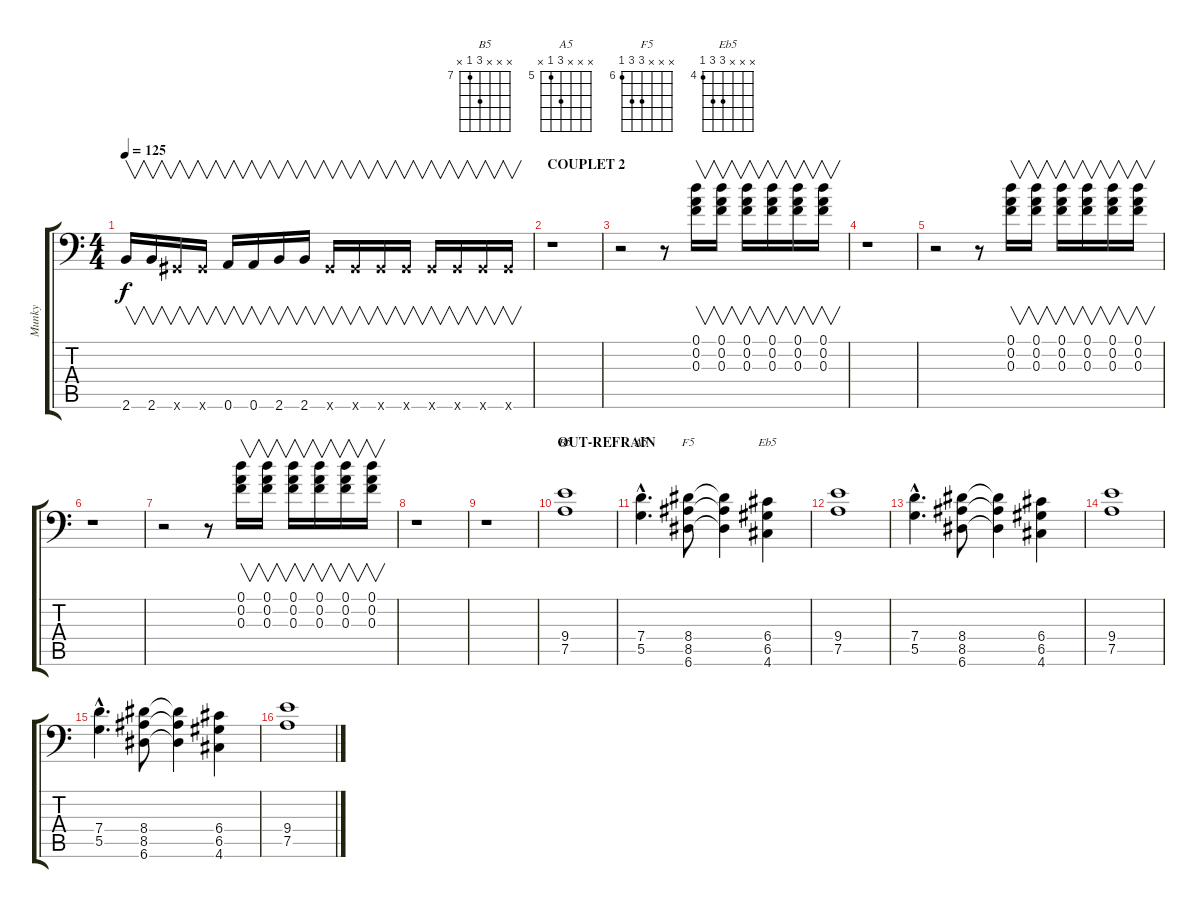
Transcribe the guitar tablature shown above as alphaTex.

\track ("Munky" "Munky") {instrument distortionguitar}
\staff {score tabs}
\tuning (D4 A3 F3 G2 D2 A1) {hide}
\chord ("B5" x x x 9 7 x) {firstfret 7}
\chord ("A5" x x x 7 5 x) {firstfret 5}
\chord ("F5" x x x 8 8 6) {firstfret 6}
\chord ("Eb5" x x x 6 6 4) {firstfret 4}
\ts (4 4)
\tempo 125
\clef f4
\ks c
2.6.16{v dy f} 2.6.16{v} -1.6{x}.16{v} -1.6{x}.16{v} 0.6.16{v} 0.6.16{v} 2.6.16{v} 2.6.16{v} -1.6{x}.16{v} -1.6{x}.16{v} -1.6{x}.16{v} -1.6{x}.16{v} -1.6{x}.16{v} -1.6{x}.16{v} -1.6{x}.16{v} -1.6{x}.16{v} |
\section ("" "COUPLET 2")
r.1 |
r.2 r.8 (0.1 0.2 0.3).16{v} (0.1 0.2 0.3).16{v} (0.1 0.2 0.3).16{v} (0.1 0.2 0.3).16{v} (0.1 0.2 0.3).16{v} (0.1 0.2 0.3).16{v} |
r.1 |
r.2 r.8 (0.1 0.2 0.3).16{v} (0.1 0.2 0.3).16{v} (0.1 0.2 0.3).16{v} (0.1 0.2 0.3).16{v} (0.1 0.2 0.3).16{v} (0.1 0.2 0.3).16{v} |
r.1 |
r.2 r.8 (0.1 0.2 0.3).16{v} (0.1 0.2 0.3).16{v} (0.1 0.2 0.3).16{v} (0.1 0.2 0.3).16{v} (0.1 0.2 0.3).16{v} (0.1 0.2 0.3).16{v} |
r.1 |
r.1 |
\section ("" "OUT-REFRAIN")
(9.4 7.5).1{ch "B5"} |
(7.4{hac} 5.5{hac}).4{d ch "A5"} (8.4 8.5 6.6).8{ch "F5"} (8.4{t} 8.5{t} 6.6{t}).4 (6.4 6.5 4.6).4{ch "Eb5"} |
(9.4 7.5).1 |
(7.4{hac} 5.5{hac}).4{d} (8.4 8.5 6.6).8 (8.4{t} 8.5{t} 6.6{t}).4 (6.4 6.5 4.6).4 |
(9.4 7.5).1 |
(7.4{hac} 5.5{hac}).4{d} (8.4 8.5 6.6).8 (8.4{t} 8.5{t} 6.6{t}).4 (6.4 6.5 4.6).4 |
(9.4 7.5).1
